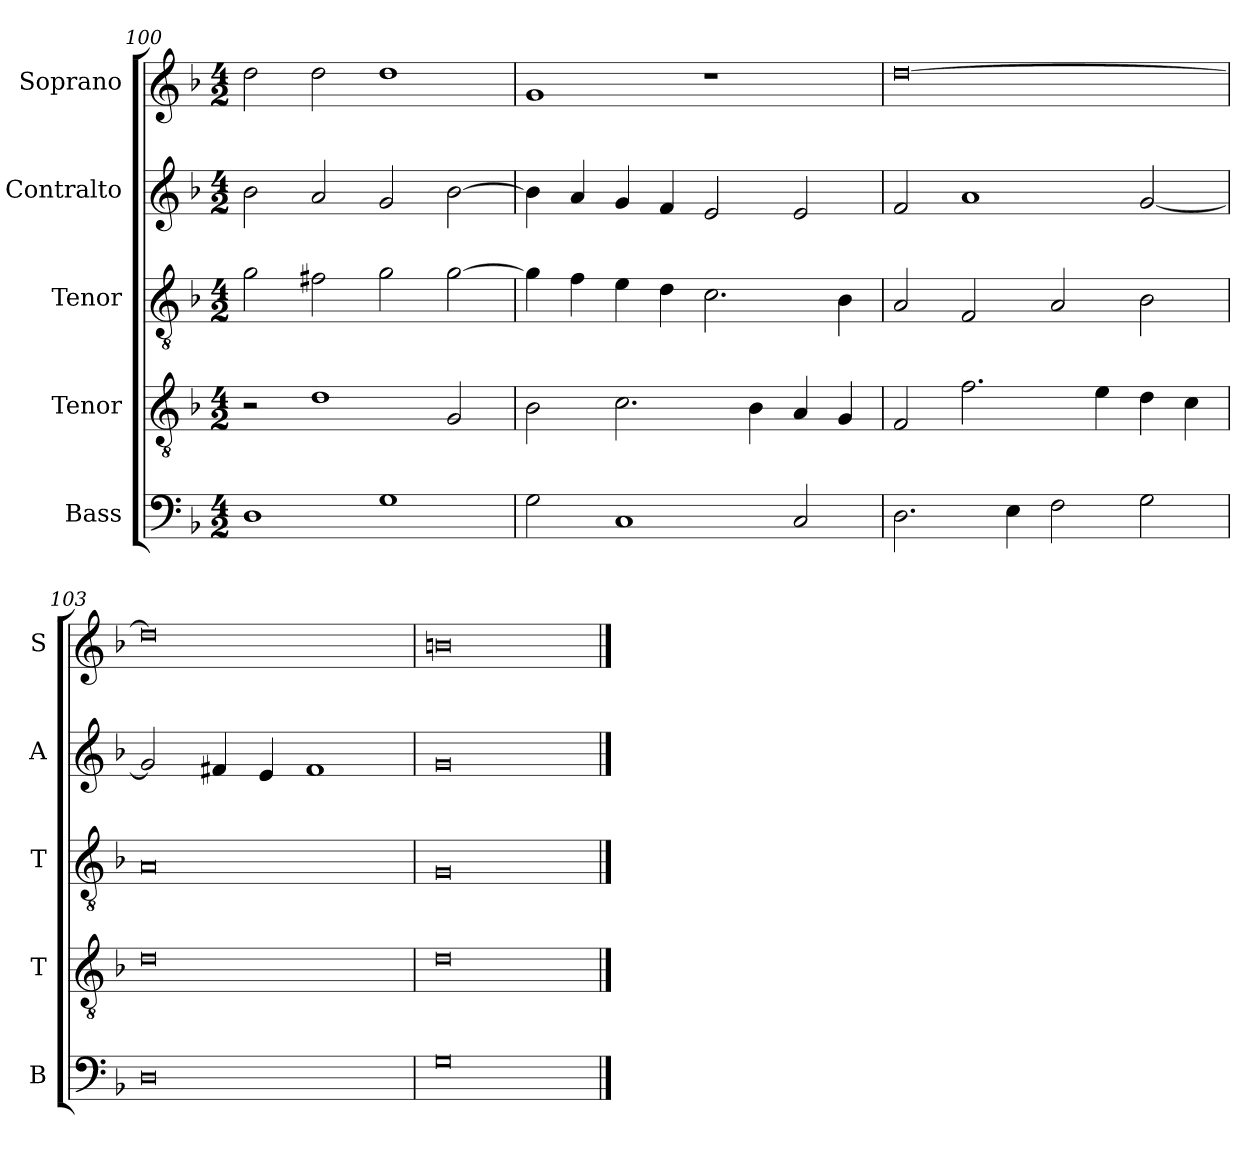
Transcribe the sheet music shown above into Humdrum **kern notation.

**kern	**kern	**kern	**kern	**kern
*part5	*part4	*part3	*part2	*part1
*staff5	*staff4	*staff3	*staff2	*staff1
*I"Bass	*I"Tenor	*I"Tenor	*I"Contralto	*I"Soprano
*I'B	*I'T	*I'T	*I'A	*I'S
*clefF4	*clefGv2	*clefGv2	*clefG2	*clefG2
*k[b-]	*k[b-]	*k[b-]	*k[b-]	*k[b-]
*G:dor	*G:dor	*G:dor	*G:dor	*G:dor
*M4/2	*M4/2	*M4/2	*M4/2	*M4/2
=100	=100	=100	=100	=100
1D	2r	2g	2b-	2dd
.	1d	2f#X	2a	2dd
1G	.	2g	2g	1dd
.	2G	[2g	[2b-	.
=101	=101	=101	=101	=101
2G	2B-	4g]	4b-]	1g
.	.	4f	4a	.
1C	2.c	4e	4g	.
.	.	4d	4f	.
.	.	2.c	2e	1r
.	4B-	.	.	.
2C	4A	.	2e	.
.	4G	4B-	.	.
=102	=102	=102	=102	=102
2.D	2F	2A	2f	[0dd
.	2.f	2F	1a	.
4E	.	.	.	.
2F	.	2A	.	.
.	4e	.	.	.
2G	4d	2B-	[2g	.
.	4c	.	.	.
=103	=103	=103	=103	=103
0D	0d	0A	2g]	0dd]
.	.	.	4f#X	.
.	.	.	4e	.
.	.	.	1f#	.
=104	=104	=104	=104	=104
0G	0d	0G	0g	0bn
==	==	==	==	==
*-	*-	*-	*-	*-
